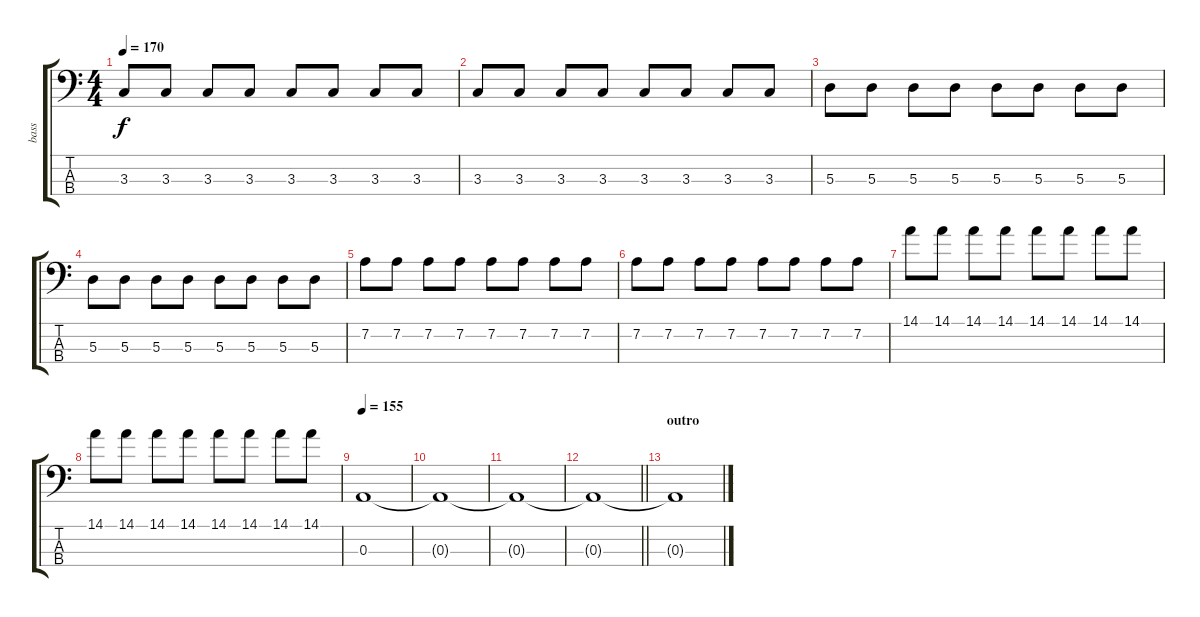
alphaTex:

\track ("bass " "bass ") {instrument electricguitarjazz}
\staff {score tabs}
\tuning (G2 D2 A1 D1) {hide}
\ts (4 4)
\tempo 170
\clef f4
\ks c
3.3.8{dy f} 3.3.8 3.3.8 3.3.8 3.3.8 3.3.8 3.3.8 3.3.8 |
3.3.8 3.3.8 3.3.8 3.3.8 3.3.8 3.3.8 3.3.8 3.3.8 |
5.3.8 5.3.8 5.3.8 5.3.8 5.3.8 5.3.8 5.3.8 5.3.8 |
5.3.8 5.3.8 5.3.8 5.3.8 5.3.8 5.3.8 5.3.8 5.3.8 |
7.2.8 7.2.8 7.2.8 7.2.8 7.2.8 7.2.8 7.2.8 7.2.8 |
7.2.8 7.2.8 7.2.8 7.2.8 7.2.8 7.2.8 7.2.8 7.2.8 |
14.1.8 14.1.8 14.1.8 14.1.8 14.1.8 14.1.8 14.1.8 14.1.8 |
14.1.8 14.1.8 14.1.8 14.1.8 14.1.8 14.1.8 14.1.8 14.1.8 |
\tempo 155
0.3.1 |
0.3{t}.1 |
0.3{t}.1 |
\barLineRight lightlight
0.3{t}.1 |
\section ("" "outro")
0.3{t}.1
